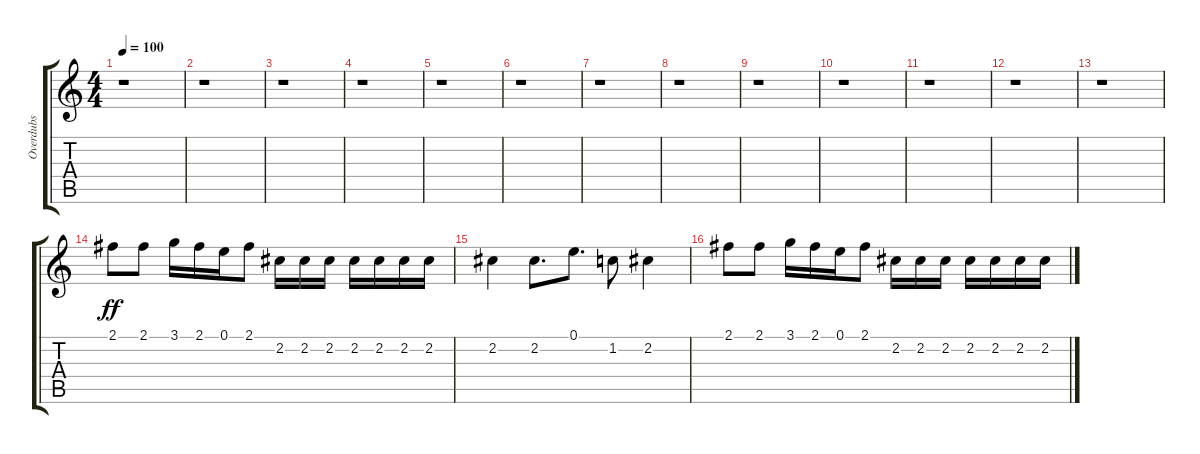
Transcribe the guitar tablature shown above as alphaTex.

\track ("Overdubs" "Overdubs") {instrument distortionguitar}
\staff {score tabs}
\tuning (E4 B3 G3 D3 A2 E2) {hide}
\ts (4 4)
\tempo 100
\clef g2
\ks c
r.1{dy ff} |
r.1 |
r.1 |
r.1 |
r.1 |
r.1 |
r.1 |
r.1 |
r.1 |
r.1 |
r.1 |
r.1 |
r.1 |
2.1.8 2.1.8 3.1.16 2.1.16 0.1.16 2.1.8 2.2.16 2.2.16 2.2.16 2.2.16 2.2.16 2.2.16 2.2.16 |
2.2.4 2.2.8{d} 0.1.8{d} 1.2.8 2.2.4 |
2.1.8 2.1.8 3.1.16 2.1.16 0.1.16 2.1.8 2.2.16 2.2.16 2.2.16 2.2.16 2.2.16 2.2.16 2.2.16
